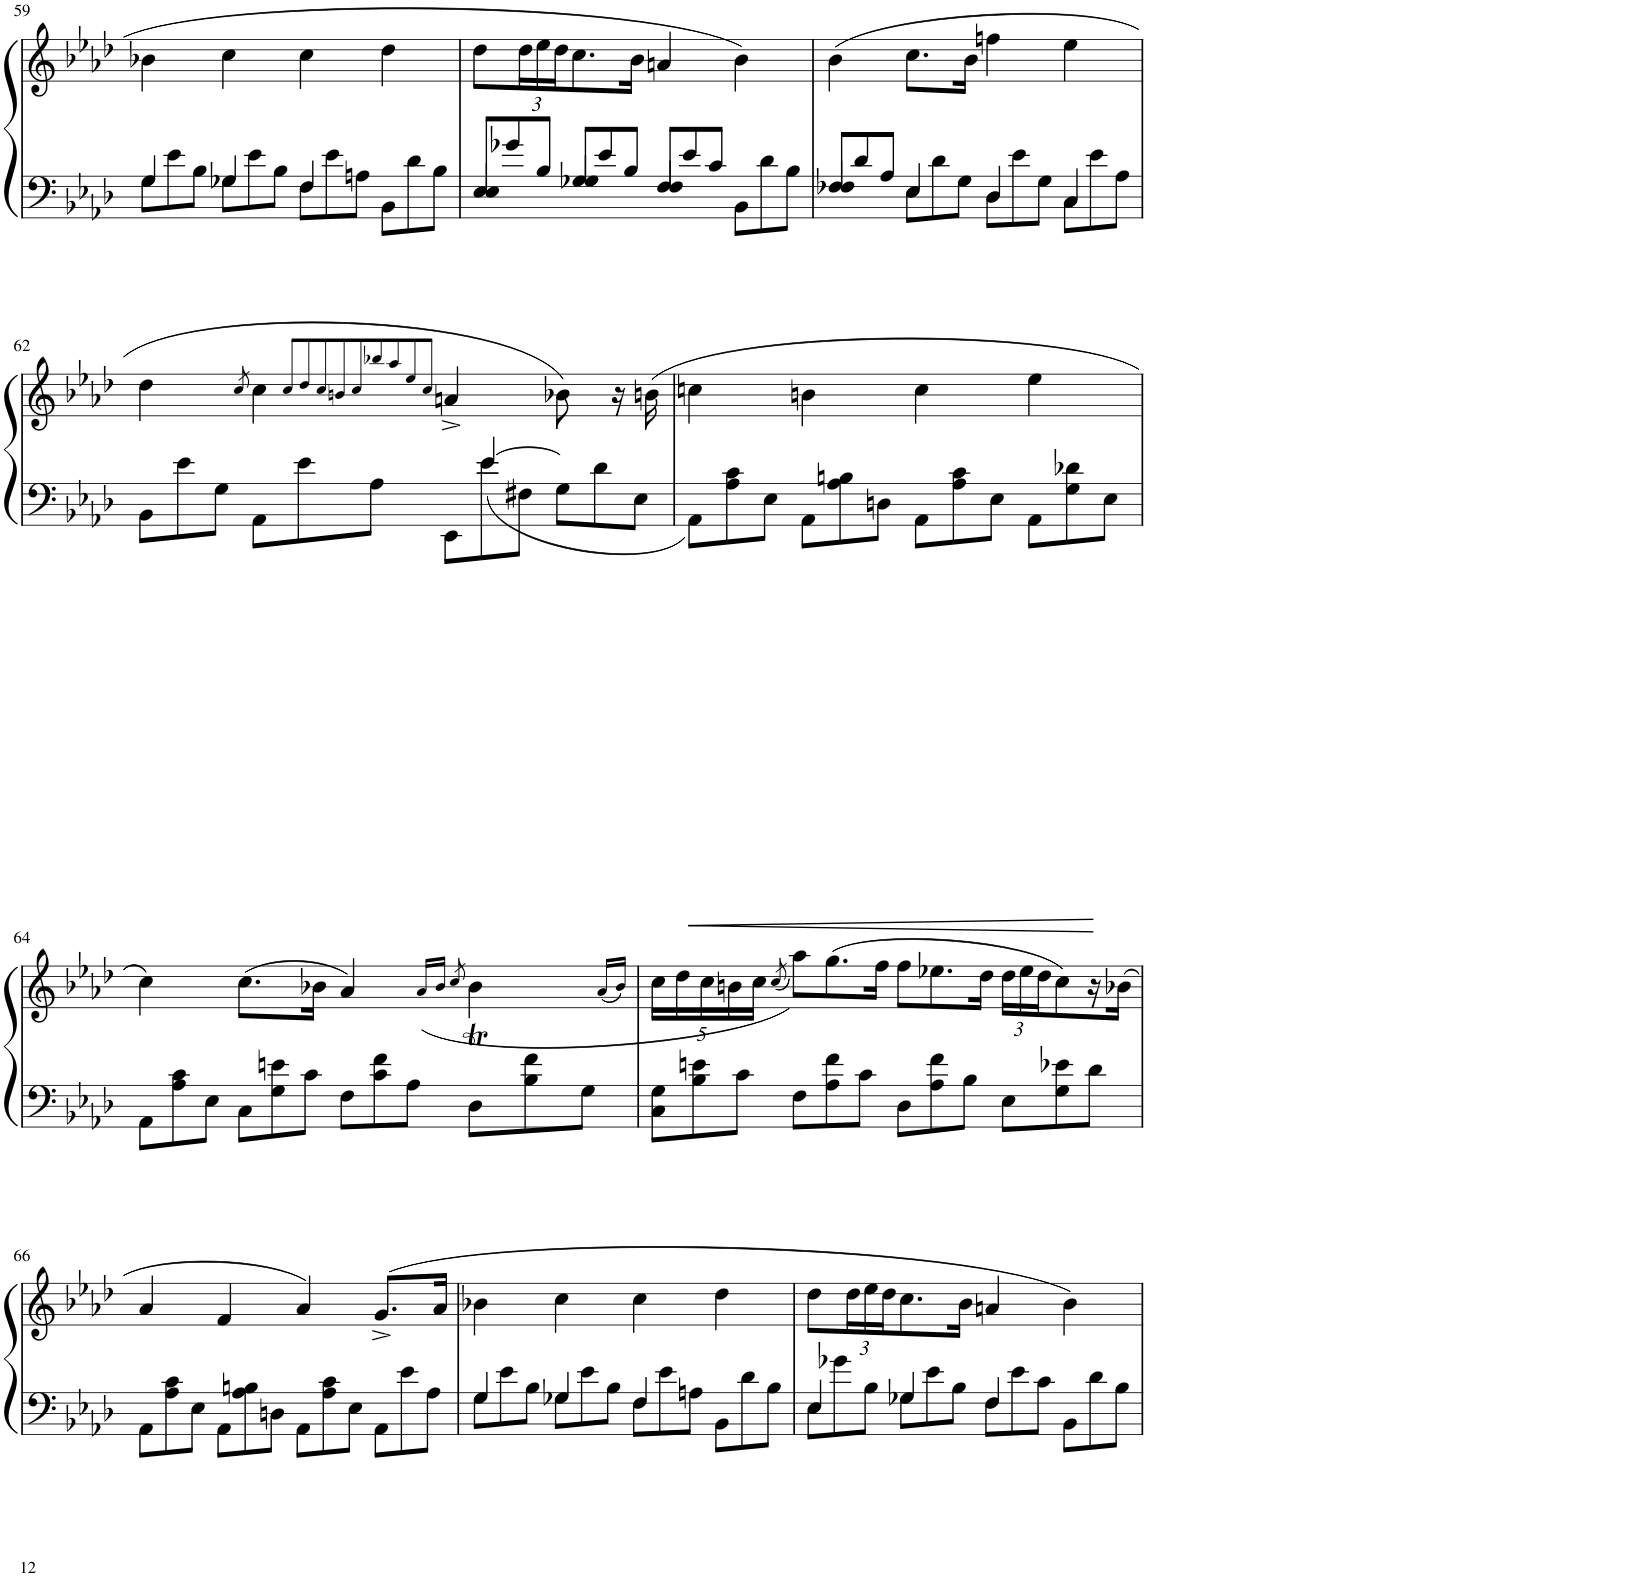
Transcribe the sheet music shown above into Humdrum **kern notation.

**kern	**kern
*part1	*part1
*staff2	*staff1
*I"Piano	*
*I'Pno	*
!!LO:PB:g=z
*clefF4	*clefG2
*k[b-e-a-d-]	*k[b-e-a-d-]
*M4/4	*M4/4
*met(c)	*met(c)
*Xtuplet	*
=59	=59
*^	*
12G\L	4G/	4b-X\
12e-\	.	.
12B-\J	.	.
12G-X\L	4G-X/	4cc\
12e-\	.	.
12B-\J	.	.
12F\L	4F/	4cc\
12e-\	.	.
12An\J	.	.
12BB-\L	4ryy	4dd-\
12d-\	.	.
12B-\J	.	.
=60	=60	=60
12E-/L	4E-/	8dd-\L
12g-X/	.	.
*	*	*Xbrackettup
.	.	24dd-\L
12B-/J	.	24ee-\
.	.	24dd-\J
12G-X/L	4G-X/	8.cc\
12e-/	.	.
12B-/J	.	.
.	.	16b-\Jk
12F/L	4F/	4an/
12e-/	.	.
12c/J	.	.
12BB-\L	4ryy	4b-\
12d-\	.	.
12B-\J	.	.
=61	=61	=61
12F-X/L	4F-X/	(4b-\
12d-/	.	.
12A-/J	.	.
12E-\L	4E-/	8.cc\L
12d-\	.	.
12G\J	.	.
.	.	16b-\Jk
12D-\L	4D-/	4ffn\
12e-\	.	.
12G\J	.	.
12C\L	4C/	4ee-\
12e-\	.	.
12A-\J	.	.
!!LO:LB:g=z
=62	=62	=62
*	*	*^
12BB-\L	12%7ryy	4dd-\	16ryy
*	*	*v	*v
12e-\	.	.
12G\J	.	.
.	.	8qcc/
12AA-\L	.	4cc\
*	*	*^
*	*	*	*Xtuplet
.	.	.	48cc!/L
12e-\	.	.	48dd-!/
.	.	.	48cc!/
.	.	.	48bn!/
.	.	.	48cc!/
12A-\J	.	.	48bb-X!/
.	.	.	48aa-!/
.	.	.	48ee-!/
.	.	.	48cc!/J
12EE-\L	.	4an^/	2ryy
12e-\	[6e-/	.	.
12F#X\J	.	.	.
12G\L	12e-!]	8b-X\)	.
12d-\	6ryy	.	.
.	.	16r	.
12E-\J	.	.	.
.	.	(16bn\	.
*v	*v	*	*
*	*v	*v
=63	=63
12AA-\L	4ccn\
12A-\ 12c\	.
12E-\J	.
12AA-\L	4bn\
12A-\ 12Bn\	.
12Dn\J	.
12AA-\L	4cc\
12A-\ 12c\	.
12E-\J	.
12AA-\L	4ee-\
12G\ 12d-X\	.
12E-\J	.
!!LO:LB:g=z
=64	=64
*	*^
12AA-\L	4cc\)	8ryy
12A-\ 12c\	.	.
*	*v	*v
12E-\J	.
12C\L	(8.cc\L
12G\ 12en\	.
12c\J	.
.	16b-X\Jk
12F\L	4a-/)
12c\ 12f\	.
*	*^
.	.	24.ryy
12A-\J	.	.
.	.	(48.a-!/LL
.	.	48.b-!/JJ
.	8qcc/	.
12D-\L	4b-T\	128%3cc!
.	.	128%3b-!
.	.	128%3cc!
.	.	128%3b-!
12B-\ 12f\	.	.
.	.	128%3cc!
.	.	128%3b-!
.	.	128%3cc!
.	.	128%3b-!
12G\J	.	.
.	.	(48.a-!/LL
.	.	48.b-!/JJ)
16ryy	16ryy	24.ryy
*	*v	*v
=65	=65
*	*tuplet
12C\ 12G\L	20cc\LL
.	20dd-\
12B-\ 12en\	.
.	20cc\
.	20bn\
12c\J	.
.	20cc\JJ
.	(8qcc/
*	*Xtuplet
12F\L	12aa-\L))
12A-\ 12f\	(12.gg\
12c\J	.
.	24ff\Jk
12D-\L	12ff\L
12A-\ 12f\	12.ee-X\
12B-\J	.
.	24dd-\Jk
12E-\L	36dd-\LL
.	36ee-\
.	36dd-\J
12G\ 12e-X\	12cc\)
12d-\J	24r
.	(24b-X\JJ
!!LO:LB:g=z
=66	=66
12AA-\L	4a-/
12A-\ 12c\	.
12E-\J	.
12AA-\L	4f/
12A-\ 12Bn\	.
12Dn\J	.
12AA-\L	4a-/)
12A-\ 12c\	.
12E-\J	.
12AA-\L	(8.g^/L
12e-\	.
12A-\J	.
.	16a-/Jk
=67	=67
*^	*
12G\L	4G/	4b-X\
12e-\	.	.
12B-\J	.	.
12G-X\L	4G-X/	4cc\
12e-\	.	.
12B-\J	.	.
12F\L	4F/	4cc\
12e-\	.	.
12An\J	.	.
12BB-\L	4ryy	4dd-\
12d-\	.	.
12B-\J	.	.
=68	=68	=68
12E-\L	4E-/	8dd-\L
12g-X\	.	.
*	*	*tuplet
.	.	24dd-\L
12B-\J	.	24ee-\
.	.	24dd-\J
12G-X\L	4G-X/	8.cc\
12e-\	.	.
12B-\J	.	.
.	.	16b-\Jk
12F\L	4F/	4an/
12e-\	.	.
12c\J	.	.
12BB-\L	4ryy	4b-\)
12d-\	.	.
12B-\J	.	.
*v	*v	*
=	=
*-	*-
